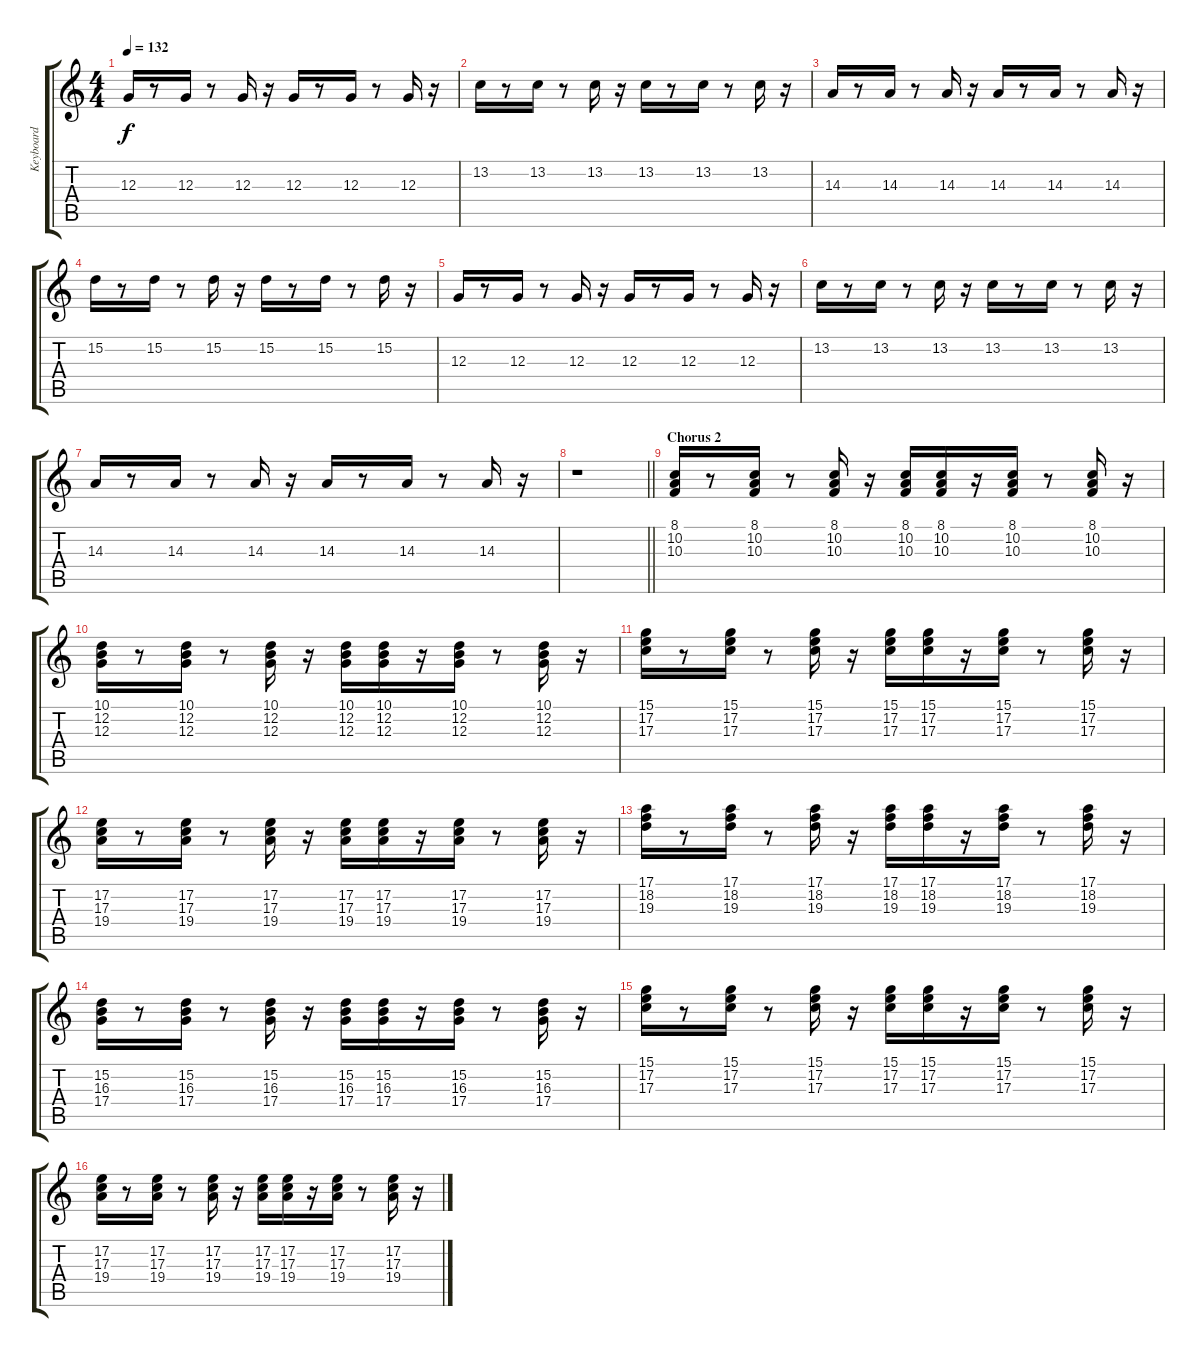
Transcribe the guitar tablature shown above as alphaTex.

\track ("Keyboard" "Keyboard") {instrument lead2sawtooth}
\staff {score tabs}
\tuning (E4 B3 G3 D3 A2 E2) {hide}
\ts (4 4)
\tempo 132
\clef g2
\ks c
12.3.16{dy f} r.8 12.3.16 r.8 12.3.16 r.16 12.3.16 r.8 12.3.16 r.8 12.3.16 r.16 |
13.2.16 r.8 13.2.16 r.8 13.2.16 r.16 13.2.16 r.8 13.2.16 r.8 13.2.16 r.16 |
14.3.16 r.8 14.3.16 r.8 14.3.16 r.16 14.3.16 r.8 14.3.16 r.8 14.3.16 r.16 |
15.2.16 r.8 15.2.16 r.8 15.2.16 r.16 15.2.16 r.8 15.2.16 r.8 15.2.16 r.16 |
12.3.16 r.8 12.3.16 r.8 12.3.16 r.16 12.3.16 r.8 12.3.16 r.8 12.3.16 r.16 |
13.2.16 r.8 13.2.16 r.8 13.2.16 r.16 13.2.16 r.8 13.2.16 r.8 13.2.16 r.16 |
14.3.16 r.8 14.3.16 r.8 14.3.16 r.16 14.3.16 r.8 14.3.16 r.8 14.3.16 r.16 |
\barLineRight lightlight
r.1 |
\section ("" "Chorus 2")
(8.1 10.2 10.3).16 r.8 (8.1 10.2 10.3).16 r.8 (8.1 10.2 10.3).16 r.16 (8.1 10.2 10.3).16 (8.1 10.2 10.3).16 r.16 (8.1 10.2 10.3).16 r.8 (8.1 10.2 10.3).16 r.16 |
(10.1 12.2 12.3).16 r.8 (10.1 12.2 12.3).16 r.8 (10.1 12.2 12.3).16 r.16 (10.1 12.2 12.3).16 (10.1 12.2 12.3).16 r.16 (10.1 12.2 12.3).16 r.8 (10.1 12.2 12.3).16 r.16 |
(15.1 17.2 17.3).16 r.8 (15.1 17.2 17.3).16 r.8 (15.1 17.2 17.3).16 r.16 (15.1 17.2 17.3).16 (15.1 17.2 17.3).16 r.16 (15.1 17.2 17.3).16 r.8 (15.1 17.2 17.3).16 r.16 |
(17.2 17.3 19.4).16 r.8 (17.2 17.3 19.4).16 r.8 (17.2 17.3 19.4).16 r.16 (17.2 17.3 19.4).16 (17.2 17.3 19.4).16 r.16 (17.2 17.3 19.4).16 r.8 (17.2 17.3 19.4).16 r.16 |
(17.1 18.2 19.3).16 r.8 (17.1 18.2 19.3).16 r.8 (17.1 18.2 19.3).16 r.16 (17.1 18.2 19.3).16 (17.1 18.2 19.3).16 r.16 (17.1 18.2 19.3).16 r.8 (17.1 18.2 19.3).16 r.16 |
(15.2 16.3 17.4).16 r.8 (15.2 16.3 17.4).16 r.8 (15.2 16.3 17.4).16 r.16 (15.2 16.3 17.4).16 (15.2 16.3 17.4).16 r.16 (15.2 16.3 17.4).16 r.8 (15.2 16.3 17.4).16 r.16 |
(15.1 17.2 17.3).16 r.8 (15.1 17.2 17.3).16 r.8 (15.1 17.2 17.3).16 r.16 (15.1 17.2 17.3).16 (15.1 17.2 17.3).16 r.16 (15.1 17.2 17.3).16 r.8 (15.1 17.2 17.3).16 r.16 |
(17.2 17.3 19.4).16 r.8 (17.2 17.3 19.4).16 r.8 (17.2 17.3 19.4).16 r.16 (17.2 17.3 19.4).16 (17.2 17.3 19.4).16 r.16 (17.2 17.3 19.4).16 r.8 (17.2 17.3 19.4).16 r.16
